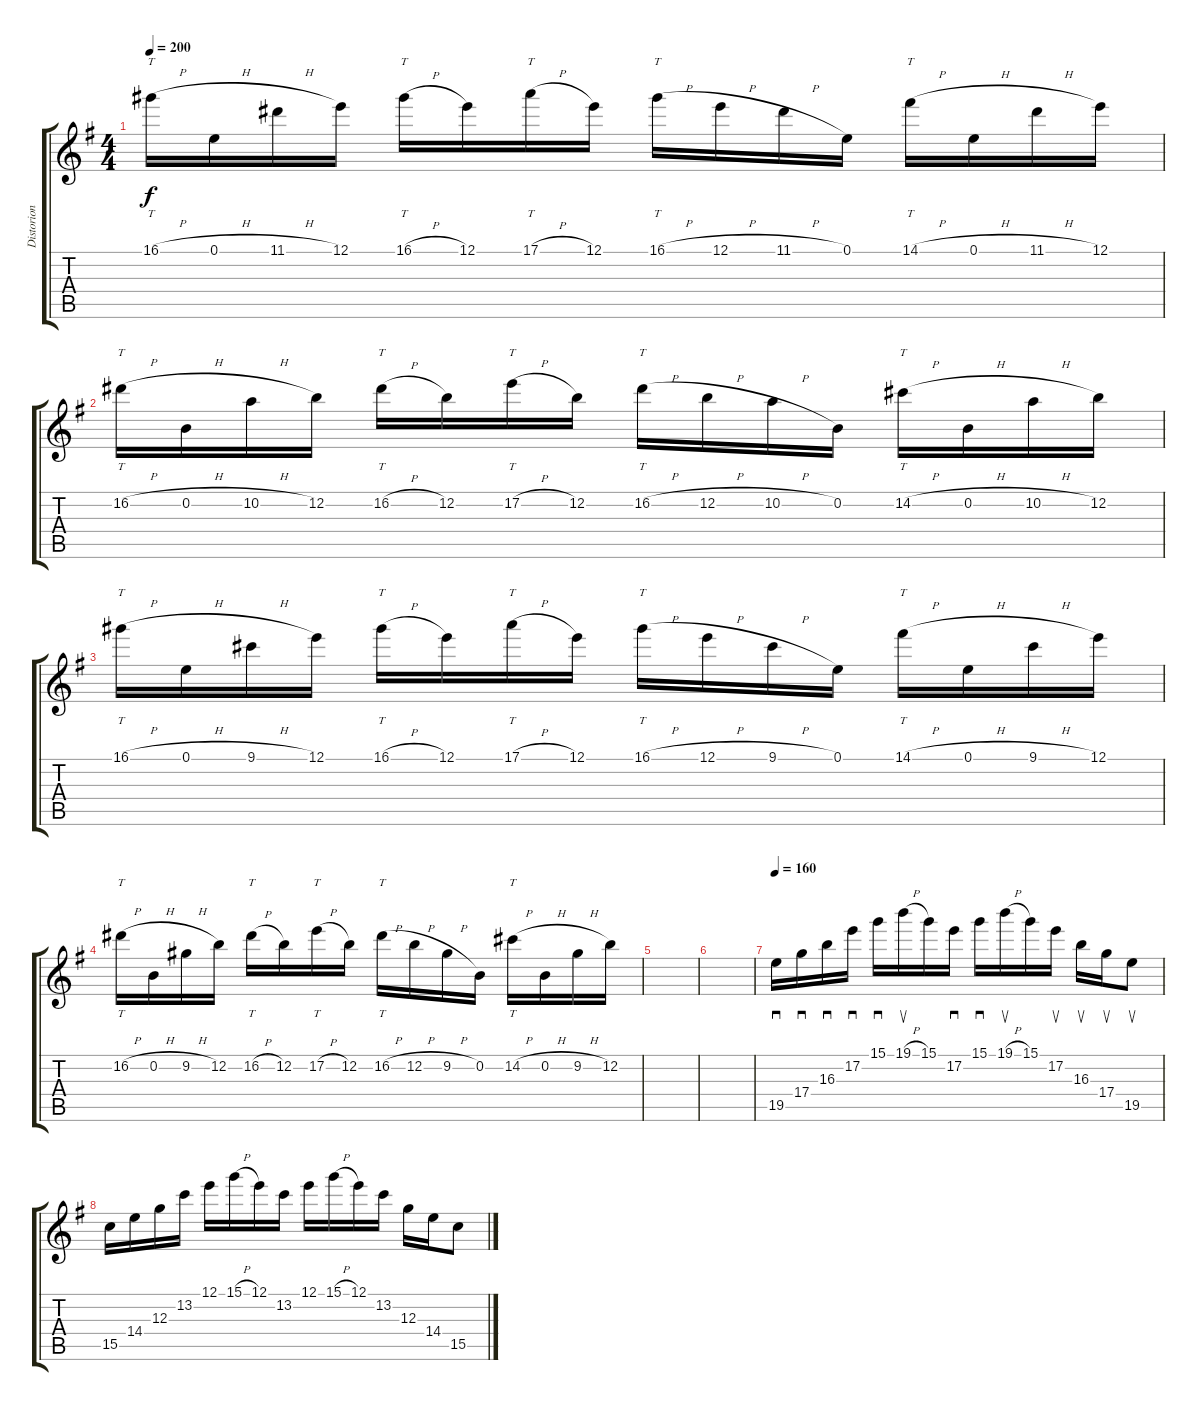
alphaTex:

\track ("Distorion Guitar" "Distorion ") {instrument overdrivenguitar}
\staff {score tabs}
\tuning (E4 B3 G3 D3 A2 E2) {hide}
\ts (4 4)
\tempo 200
\clef g2
\ks eminor
16.1{h}.16{tt dy f} 0.1{h}.16 11.1{h}.16 12.1.16 16.1{h}.16{tt} 12.1.16 17.1{h}.16{tt} 12.1.16 16.1{h}.16{tt} 12.1{h}.16 11.1{h}.16 0.1.16 14.1{h}.16{tt} 0.1{h}.16 11.1{h}.16 12.1.16 |
16.2{h}.16{tt} 0.2{h}.16 10.2{h}.16 12.2.16 16.2{h}.16{tt} 12.2.16 17.2{h}.16{tt} 12.2.16 16.2{h}.16{tt} 12.2{h}.16 10.2{h}.16 0.2.16 14.2{h}.16{tt} 0.2{h}.16 10.2{h}.16 12.2.16 |
16.1{h}.16{tt} 0.1{h}.16 9.1{h}.16 12.1.16 16.1{h}.16{tt} 12.1.16 17.1{h}.16{tt} 12.1.16 16.1{h}.16{tt} 12.1{h}.16 9.1{h}.16 0.1.16 14.1{h}.16{tt} 0.1{h}.16 9.1{h}.16 12.1.16 |
16.2{h}.16{tt} 0.2{h}.16 9.2{h}.16 12.2.16 16.2{h}.16{tt} 12.2.16 17.2{h}.16{tt} 12.2.16 16.2{h}.16{tt} 12.2{h}.16 9.2{h}.16 0.2.16 14.2{h}.16{tt} 0.2{h}.16 9.2{h}.16 12.2.16 |
|
|
\tempo 160
19.5.16{sd} 17.4.16{sd} 16.3.16{sd} 17.2.16{sd} 15.1.16{sd} 19.1{h}.16{su} 15.1.16 17.2.16{sd} 15.1.16{sd} 19.1{h}.16{su} 15.1.16 17.2.16{su} 16.3.16{su} 17.4.16{su} 19.5.8{su} |
15.5.16 14.4.16 12.3.16 13.2.16 12.1.16 15.1{h}.16 12.1.16 13.2.16 12.1.16 15.1{h}.16 12.1.16 13.2.16 12.3.16 14.4.16 15.5.8
